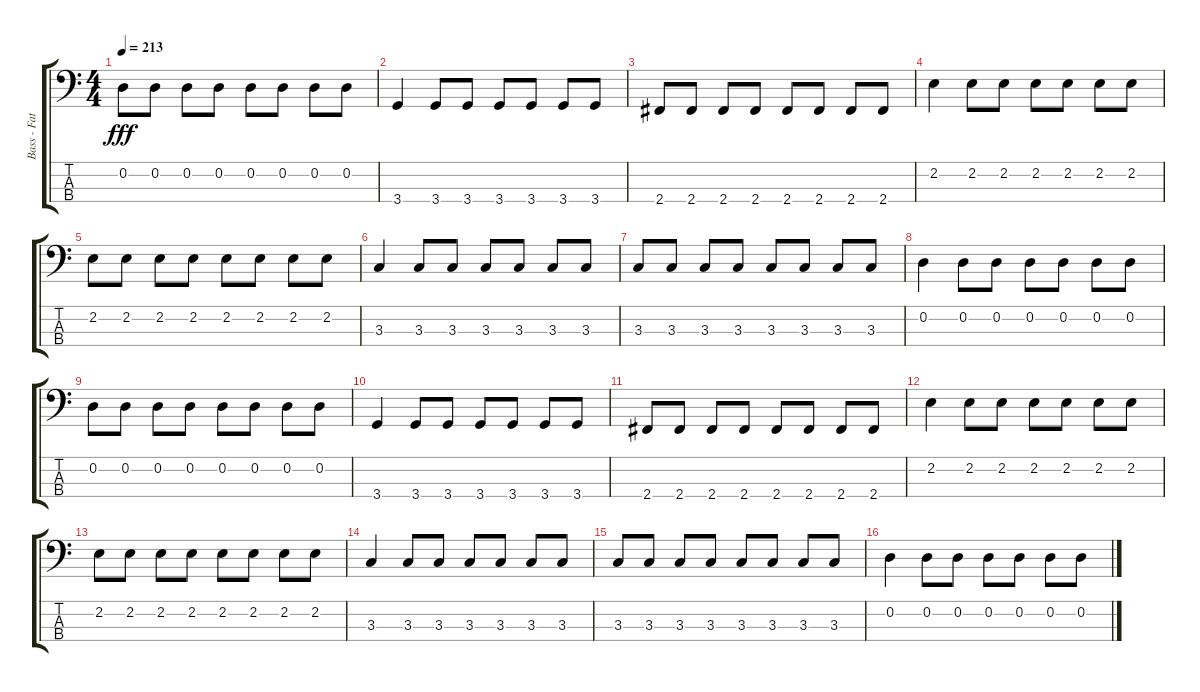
\track ("Bass - Fat Mike" "Bass - Fat") {instrument electricbasspick}
\staff {score tabs}
\tuning (G2 D2 A1 E1) {hide}
\ts (4 4)
\tempo 213
\clef f4
\ks c
0.2.8{dy fff} 0.2.8 0.2.8 0.2.8 0.2.8 0.2.8 0.2.8 0.2.8 |
3.4.4 3.4.8 3.4.8 3.4.8 3.4.8 3.4.8 3.4.8 |
2.4.8 2.4.8 2.4.8 2.4.8 2.4.8 2.4.8 2.4.8 2.4.8 |
2.2.4 2.2.8 2.2.8 2.2.8 2.2.8 2.2.8 2.2.8 |
2.2.8 2.2.8 2.2.8 2.2.8 2.2.8 2.2.8 2.2.8 2.2.8 |
3.3.4 3.3.8 3.3.8 3.3.8 3.3.8 3.3.8 3.3.8 |
3.3.8 3.3.8 3.3.8 3.3.8 3.3.8 3.3.8 3.3.8 3.3.8 |
0.2.4 0.2.8 0.2.8 0.2.8 0.2.8 0.2.8 0.2.8 |
0.2.8 0.2.8 0.2.8 0.2.8 0.2.8 0.2.8 0.2.8 0.2.8 |
3.4.4 3.4.8 3.4.8 3.4.8 3.4.8 3.4.8 3.4.8 |
2.4.8 2.4.8 2.4.8 2.4.8 2.4.8 2.4.8 2.4.8 2.4.8 |
2.2.4 2.2.8 2.2.8 2.2.8 2.2.8 2.2.8 2.2.8 |
2.2.8 2.2.8 2.2.8 2.2.8 2.2.8 2.2.8 2.2.8 2.2.8 |
3.3.4 3.3.8 3.3.8 3.3.8 3.3.8 3.3.8 3.3.8 |
3.3.8 3.3.8 3.3.8 3.3.8 3.3.8 3.3.8 3.3.8 3.3.8 |
0.2.4 0.2.8 0.2.8 0.2.8 0.2.8 0.2.8 0.2.8
